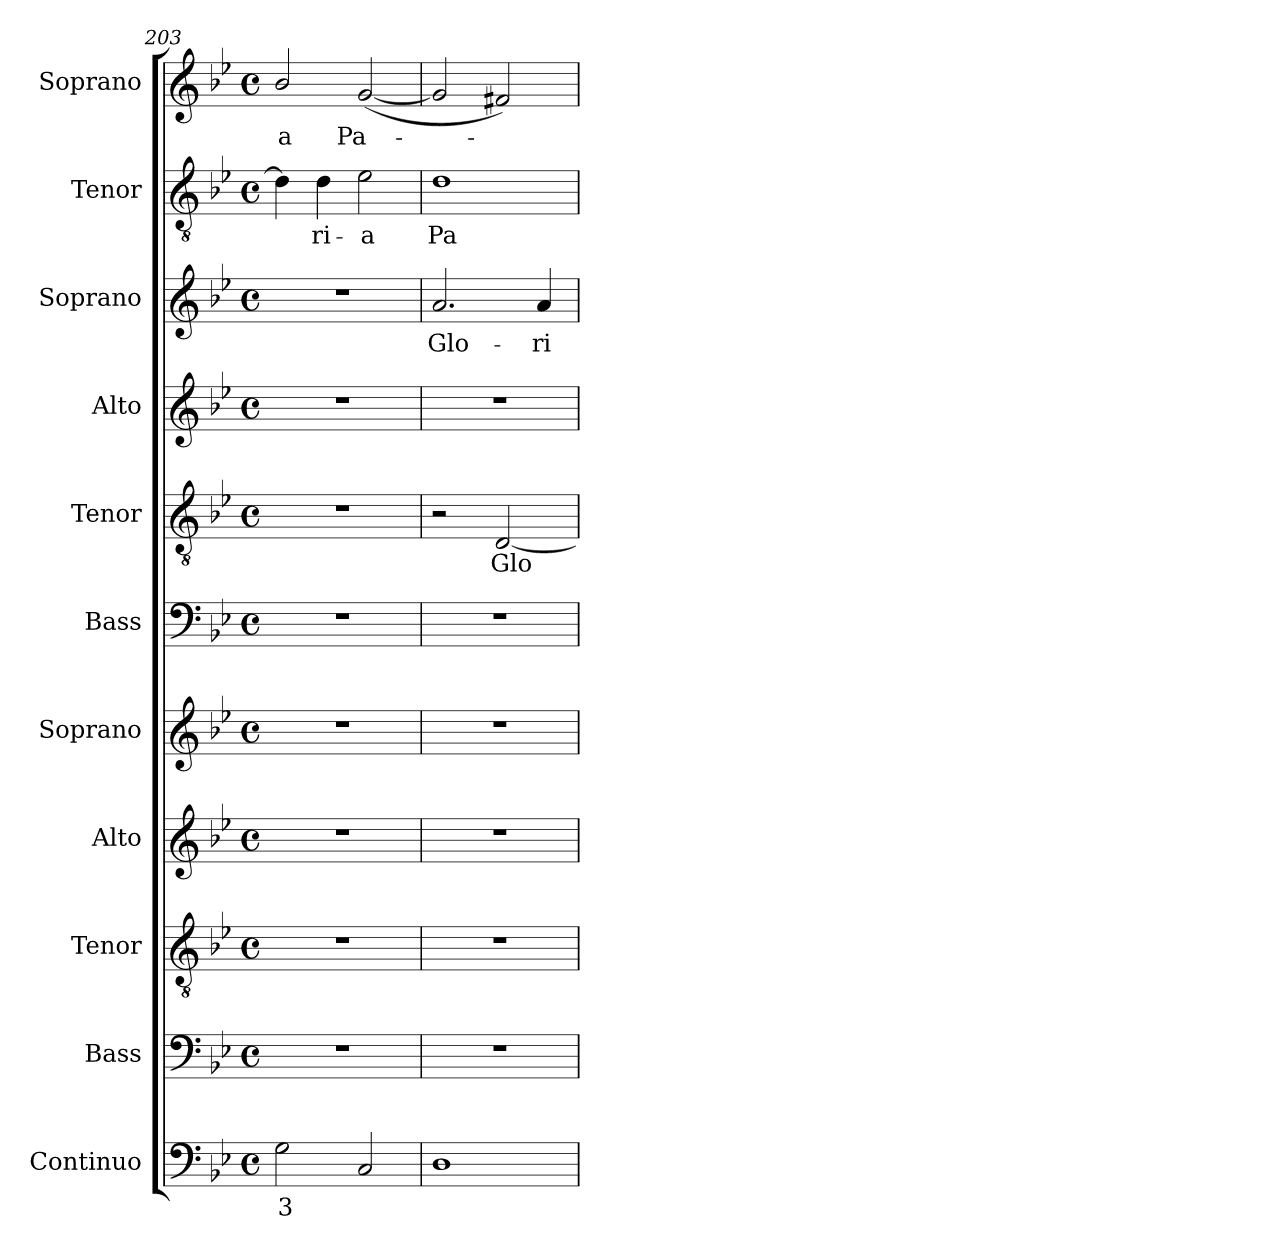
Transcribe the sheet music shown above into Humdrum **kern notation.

**kern	**text	**kern	**kern	**kern	**kern	**kern	**kern	**text	**kern	**kern	**text	**kern	**text	**kern	**text
*part11	*part11	*part10	*part9	*part8	*part7	*part6	*part5	*part5	*part4	*part3	*part3	*part2	*part2	*part1	*part1
*staff11	*staff11	*staff10	*staff9	*staff8	*staff7	*staff6	*staff5	*staff5	*staff4	*staff3	*staff3	*staff2	*staff2	*staff1	*staff1
*I"Continuo	*	*I"Bass	*I"Tenor	*I"Alto	*I"Soprano	*I"Bass	*I"Tenor	*	*I"Alto	*I"Soprano	*	*I"Tenor	*	*I"Soprano	*
*I'Cont.	*	*I'B.	*I'T.	*I'A.	*I'S.	*I'B.	*I'T.	*	*I'A.	*I'S.	*	*I'T.	*	*I'S.	*
*clefF4	*	*clefF4	*clefGv2	*clefG2	*clefG2	*clefF4	*clefGv2	*	*clefG2	*clefG2	*	*clefGv2	*	*clefG2	*
*	*	*	*ITrd7c12	*	*	*	*ITrd7c12	*	*	*	*	*ITrd7c12	*	*	*
*k[b-e-]	*	*k[b-e-]	*k[b-e-]	*k[b-e-]	*k[b-e-]	*k[b-e-]	*k[b-e-]	*	*k[b-e-]	*k[b-e-]	*	*k[b-e-]	*	*k[b-e-]	*
*B-:	*	*B-:	*B-:	*B-:	*B-:	*B-:	*B-:	*	*B-:	*B-:	*	*B-:	*	*B-:	*
*M4/4	*	*M4/4	*M4/4	*M4/4	*M4/4	*M4/4	*M4/4	*	*M4/4	*M4/4	*	*M4/4	*	*M4/4	*
*met(c)	*	*met(c)	*met(c)	*met(c)	*met(c)	*met(c)	*met(c)	*	*met(c)	*met(c)	*	*met(c)	*	*met(c)	*
=203	=203	=203	=203	=203	=203	=203	=203	=203	=203	=203	=203	=203	=203	=203	=203
!	!LO:LY:b:color=#000000	!	!	!	!	!	!	!	!	!	!	!	!	!	!
!	!	!	!	!	!	!	!	!	!	!	!	!	!	!	!LO:LY:b:color=#000000
2Gi\	3	1r	1r	1r	1r	1r	1r	.	1r	1r	.	4Di\]	.	2b-i/	-a
!	!	!	!	!	!	!	!	!	!	!	!	!	!LO:LY:b:color=#000000	!	!
.	.	.	.	.	.	.	.	.	.	.	.	4Di\	-ri-	.	.
!	!	!	!	!	!	!	!	!	!	!	!	!	!LO:LY:b:color=#000000	!	!
!	!	!	!	!	!	!	!	!	!	!	!	!	!	!	!LO:LY:b:color=#000000
2Ci/	.	.	.	.	.	.	.	.	.	.	.	2E-i\	-a	([<2gi/	Pa-
=204	=204	=204	=204	=204	=204	=204	=204	=204	=204	=204	=204	=204	=204	=204	=204
!	!	!	!	!	!	!	!	!	!	!	!LO:LY:b:color=#000000	!	!	!	!
!	!	!	!	!	!	!	!	!	!	!	!	!	!LO:LY:b:color=#000000	!	!
1Di	.	1r	1r	1r	1r	1r	2r	.	1r	2.ai/	Glo-	1Di	Pa-	2gi/]	.
!	!	!	!	!	!	!	!	!LO:LY:b:color=#000000	!	!	!	!	!	!	!
.	.	.	.	.	.	.	[<2DDi/	Glo-	.	.	.	.	.	2f#Xi/)	.
!	!	!	!	!	!	!	!	!	!	!	!LO:LY:b:color=#000000	!	!	!	!
.	.	.	.	.	.	.	.	.	.	4ai/	-ri-	.	.	.	.
=	=	=	=	=	=	=	=	=	=	=	=	=	=	=	=
*-	*-	*-	*-	*-	*-	*-	*-	*-	*-	*-	*-	*-	*-	*-	*-
